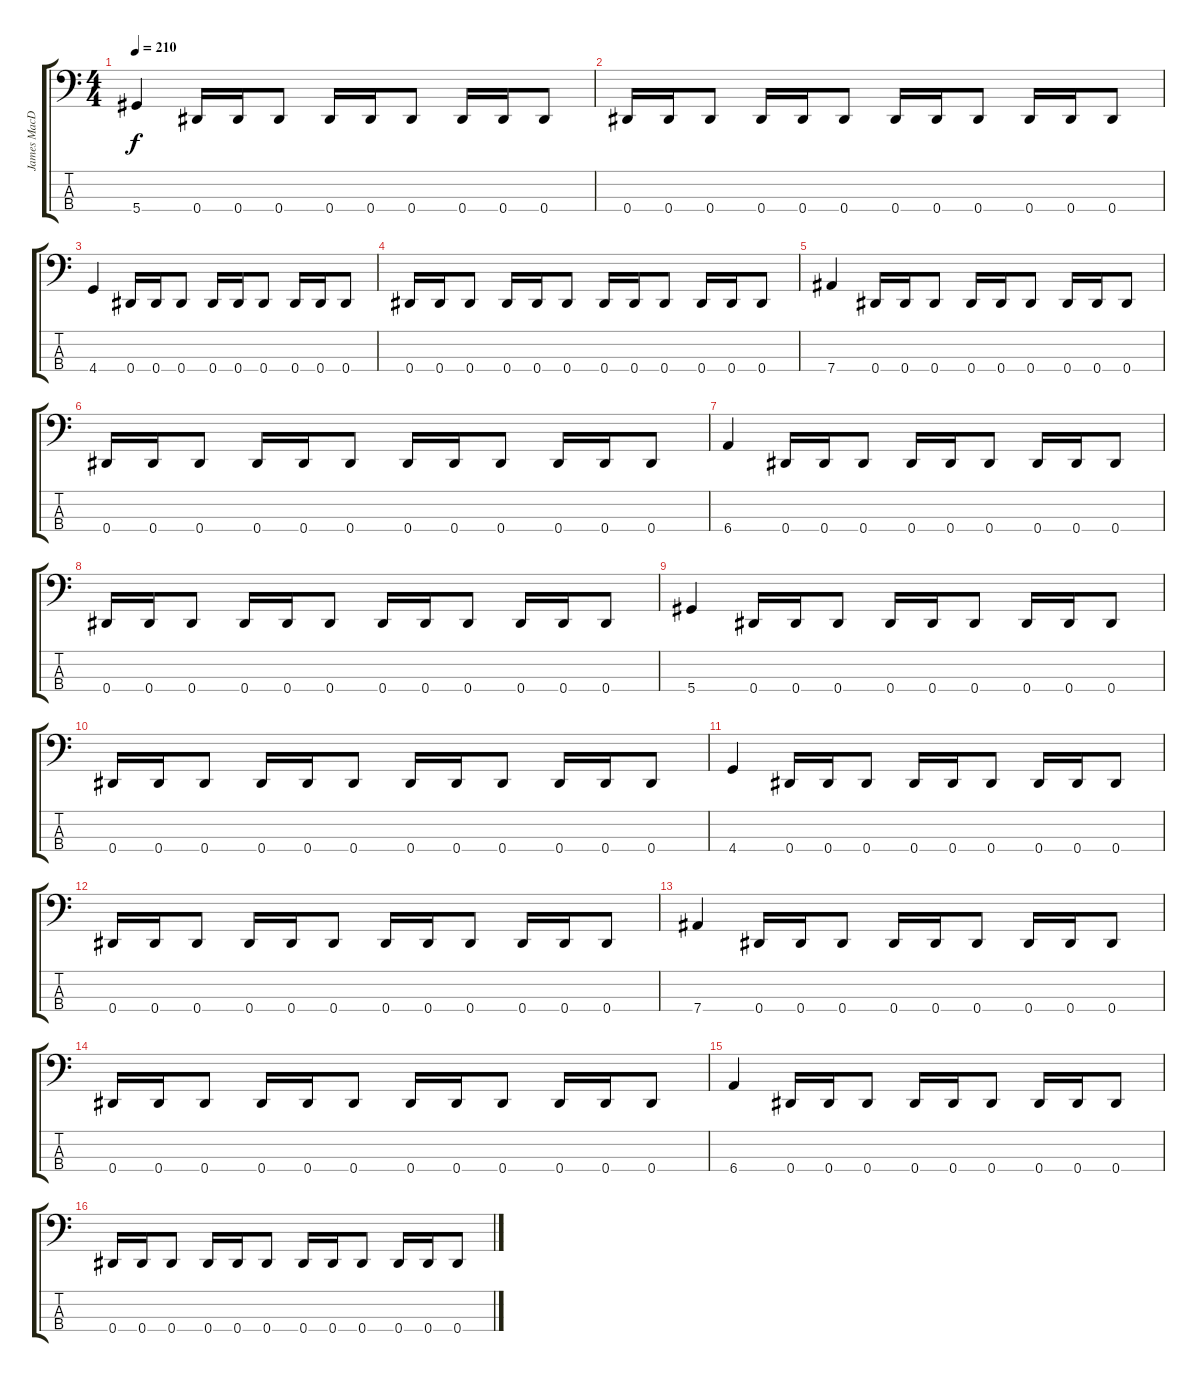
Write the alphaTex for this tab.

\track ("James MacDonough" "James MacD") {instrument electricbasspick}
\staff {score tabs}
\tuning (Gb2 Db2 Ab1 Eb1) {hide}
\ts (4 4)
\tempo 210
\clef f4
\ks c
5.4.4{dy f} 0.4.16 0.4.16 0.4.8 0.4.16 0.4.16 0.4.8 0.4.16 0.4.16 0.4.8 |
0.4.16 0.4.16 0.4.8 0.4.16 0.4.16 0.4.8 0.4.16 0.4.16 0.4.8 0.4.16 0.4.16 0.4.8 |
4.4.4 0.4.16 0.4.16 0.4.8 0.4.16 0.4.16 0.4.8 0.4.16 0.4.16 0.4.8 |
0.4.16 0.4.16 0.4.8 0.4.16 0.4.16 0.4.8 0.4.16 0.4.16 0.4.8 0.4.16 0.4.16 0.4.8 |
7.4.4 0.4.16 0.4.16 0.4.8 0.4.16 0.4.16 0.4.8 0.4.16 0.4.16 0.4.8 |
0.4.16 0.4.16 0.4.8 0.4.16 0.4.16 0.4.8 0.4.16 0.4.16 0.4.8 0.4.16 0.4.16 0.4.8 |
6.4.4 0.4.16 0.4.16 0.4.8 0.4.16 0.4.16 0.4.8 0.4.16 0.4.16 0.4.8 |
0.4.16 0.4.16 0.4.8 0.4.16 0.4.16 0.4.8 0.4.16 0.4.16 0.4.8 0.4.16 0.4.16 0.4.8 |
5.4.4 0.4.16 0.4.16 0.4.8 0.4.16 0.4.16 0.4.8 0.4.16 0.4.16 0.4.8 |
0.4.16 0.4.16 0.4.8 0.4.16 0.4.16 0.4.8 0.4.16 0.4.16 0.4.8 0.4.16 0.4.16 0.4.8 |
4.4.4 0.4.16 0.4.16 0.4.8 0.4.16 0.4.16 0.4.8 0.4.16 0.4.16 0.4.8 |
0.4.16 0.4.16 0.4.8 0.4.16 0.4.16 0.4.8 0.4.16 0.4.16 0.4.8 0.4.16 0.4.16 0.4.8 |
7.4.4 0.4.16 0.4.16 0.4.8 0.4.16 0.4.16 0.4.8 0.4.16 0.4.16 0.4.8 |
0.4.16 0.4.16 0.4.8 0.4.16 0.4.16 0.4.8 0.4.16 0.4.16 0.4.8 0.4.16 0.4.16 0.4.8 |
6.4.4 0.4.16 0.4.16 0.4.8 0.4.16 0.4.16 0.4.8 0.4.16 0.4.16 0.4.8 |
0.4.16 0.4.16 0.4.8 0.4.16 0.4.16 0.4.8 0.4.16 0.4.16 0.4.8 0.4.16 0.4.16 0.4.8
